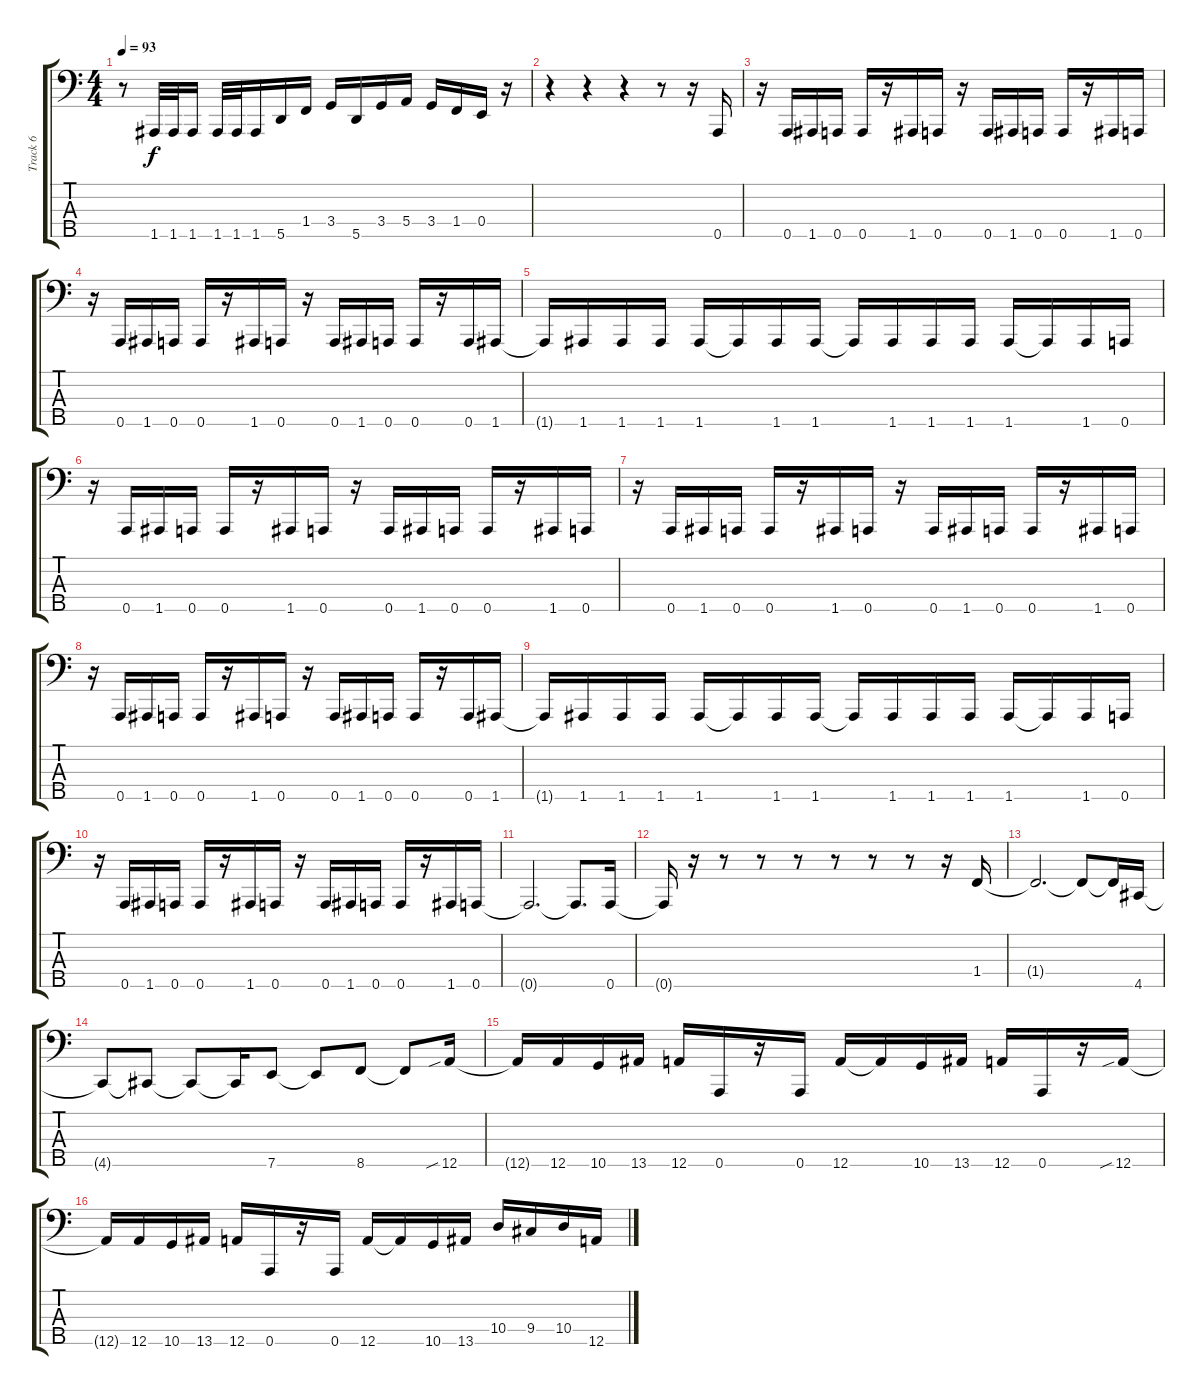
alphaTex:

\track ("Track 6" "Track 6") {instrument electricbasspick}
\staff {score tabs}
\tuning (G2 D2 A1 E1 A0) {hide}
\ts (4 4)
\tempo 93
\clef f4
\ks c
r.8{dy f} 1.5.32 1.5.32 1.5.16 1.5.32 1.5.32 1.5.16 5.5.16 1.4.16 3.4.16 5.5.16 3.4.16 5.4.16 3.4.16 1.4.16 0.4.16 r.16 |
r.4 r.4 r.4 r.8 r.16 0.5.16 |
r.16 0.5.16 1.5.16 0.5.16 0.5.16 r.16 1.5.16 0.5.16 r.16 0.5.16 1.5.16 0.5.16 0.5.16 r.16 1.5.16 0.5.16 |
r.16 0.5.16 1.5.16 0.5.16 0.5.16 r.16 1.5.16 0.5.16 r.16 0.5.16 1.5.16 0.5.16 0.5.16 r.16 0.5.16 1.5.16 |
1.5{t}.16 1.5.16 1.5.16 1.5.16 1.5.16 1.5{t}.16 1.5.16 1.5.16 1.5{t}.16 1.5.16 1.5.16 1.5.16 1.5.16 1.5{t}.16 1.5.16 0.5.16 |
r.16 0.5.16 1.5.16 0.5.16 0.5.16 r.16 1.5.16 0.5.16 r.16 0.5.16 1.5.16 0.5.16 0.5.16 r.16 1.5.16 0.5.16 |
r.16 0.5.16 1.5.16 0.5.16 0.5.16 r.16 1.5.16 0.5.16 r.16 0.5.16 1.5.16 0.5.16 0.5.16 r.16 1.5.16 0.5.16 |
r.16 0.5.16 1.5.16 0.5.16 0.5.16 r.16 1.5.16 0.5.16 r.16 0.5.16 1.5.16 0.5.16 0.5.16 r.16 0.5.16 1.5.16 |
1.5{t}.16 1.5.16 1.5.16 1.5.16 1.5.16 1.5{t}.16 1.5.16 1.5.16 1.5{t}.16 1.5.16 1.5.16 1.5.16 1.5.16 1.5{t}.16 1.5.16 0.5.16 |
r.16 0.5.16 1.5.16 0.5.16 0.5.16 r.16 1.5.16 0.5.16 r.16 0.5.16 1.5.16 0.5.16 0.5.16 r.16 1.5.16 0.5.16 |
0.5{t}.2{d} 0.5{t}.8{d} 0.5.16 |
0.5{t}.16 r.16 r.8 r.8 r.8 r.8 r.8 r.8 r.16 1.4.16 |
1.4{t}.2{d} 1.4{t}.8 1.4{t}.16 4.5.16 |
4.5{t}.8 4.5{t}.8 4.5{t}.8 4.5{t}.16 7.5.8 7.5{t}.8 8.5.8 8.5{t}.8 12.5{sib}.16 |
12.5{t}.16 12.5.16 10.5.16 13.5.16 12.5.16 0.5.16 r.16 0.5.16 12.5.16 12.5{t}.16 10.5.16 13.5.16 12.5.16 0.5.16 r.16 12.5{sib}.16 |
12.5{t}.16 12.5.16 10.5.16 13.5.16 12.5.16 0.5.16 r.16 0.5.16 12.5.16 12.5{t}.16 10.5.16 13.5.16 10.4.16 9.4.16 10.4.16 12.5.16
